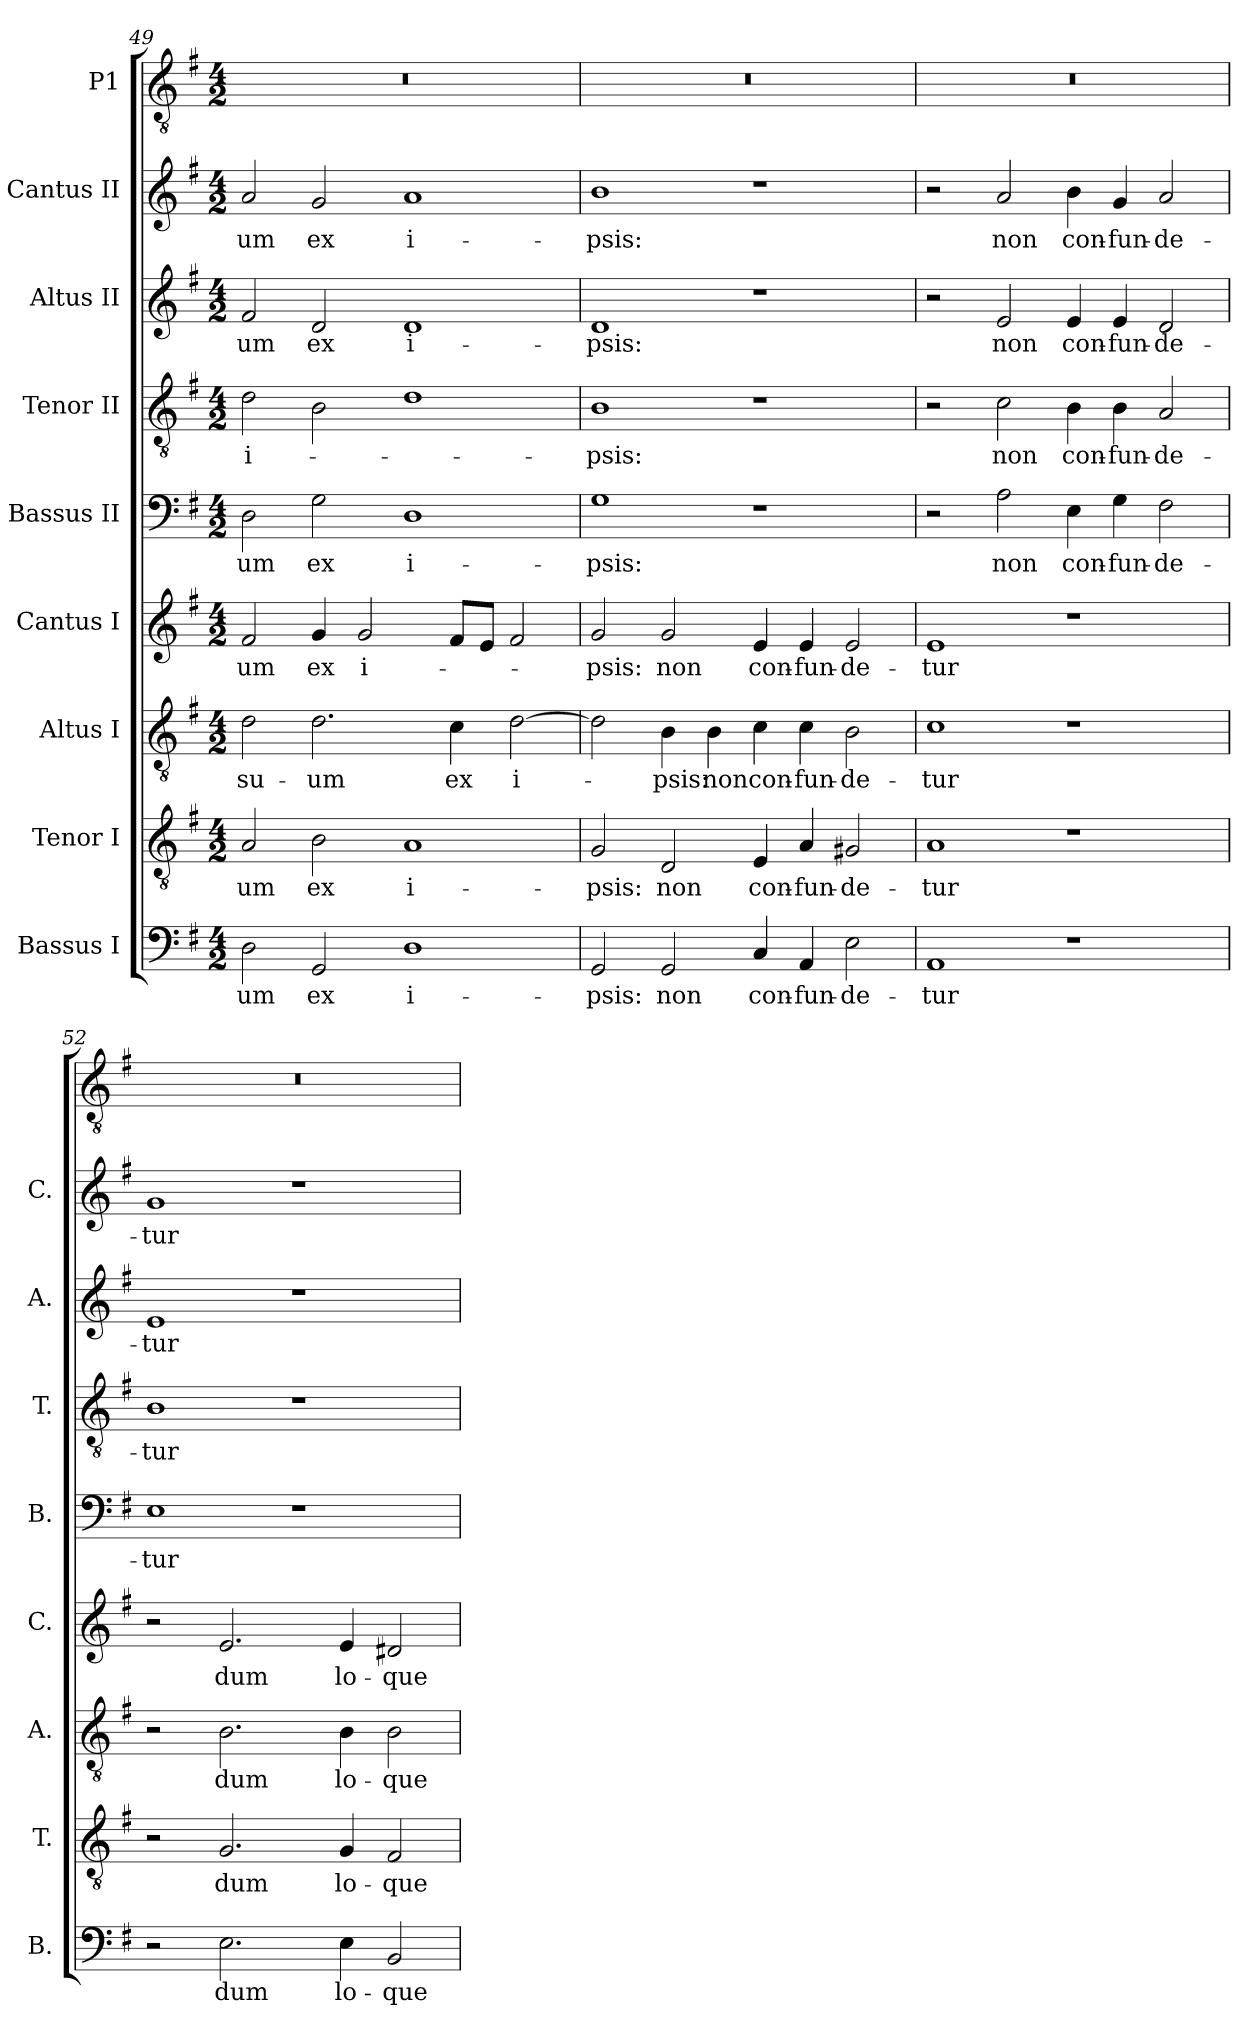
**kern	**text	**kern	**text	**kern	**text	**kern	**text	**kern	**text	**kern	**text	**kern	**text	**kern	**text	**kern
*part9	*part9	*part8	*part8	*part7	*part7	*part6	*part6	*part5	*part5	*part4	*part4	*part3	*part3	*part2	*part2	*part1
*staff9	*staff9	*staff8	*staff8	*staff7	*staff7	*staff6	*staff6	*staff5	*staff5	*staff4	*staff4	*staff3	*staff3	*staff2	*staff2	*staff1
*I"Bassus I	*	*I"Tenor I	*	*I"Altus I	*	*I"Cantus I	*	*I"Bassus II	*	*I"Tenor II	*	*I"Altus II	*	*I"Cantus II	*	*I"P1
*I'B.	*	*I'T.	*	*I'A.	*	*I'C.	*	*I'B.	*	*I'T.	*	*I'A.	*	*I'C.	*	*
*clefF4	*	*clefGv2	*	*clefGv2	*	*clefG2	*	*clefF4	*	*clefGv2	*	*clefG2	*	*clefG2	*	*clefGv2
*	*	*ITrd7c12	*	*ITrd7c12	*	*	*	*	*	*ITrd7c12	*	*	*	*	*	*ITrd7c12
*k[f#]	*	*k[f#]	*	*k[f#]	*	*k[f#]	*	*k[f#]	*	*k[f#]	*	*k[f#]	*	*k[f#]	*	*k[f#]
*G:	*	*G:	*	*G:	*	*G:	*	*G:	*	*G:	*	*G:	*	*G:	*	*G:
*M4/2	*	*M4/2	*	*M4/2	*	*M4/2	*	*M4/2	*	*M4/2	*	*M4/2	*	*M4/2	*	*M4/2
=49	=49	=49	=49	=49	=49	=49	=49	=49	=49	=49	=49	=49	=49	=49	=49	=49
!	!LO:LY:b	!	!LO:LY:b	!	!LO:LY:b	!	!LO:LY:b	!	!LO:LY:b	!	!LO:LY:b	!	!LO:LY:b	!	!LO:LY:b	!LO:N:vis=1
2D\	-um	2AA/	-um	2D\	su-	2f#/	-um	2D\	-um	2D\	i-	2f#/	-um	2a/	-um	0r
!	!LO:LY:b	!	!LO:LY:b	!	!LO:LY:b	!	!LO:LY:b	!	!LO:LY:b	!	!	!	!LO:LY:b	!	!LO:LY:b	!
2GG/	ex	2BB\	ex	2.D\	-um	4g/	ex	2G\	ex	2BB\	.	2d/	ex	2g/	ex	.
!	!	!	!	!	!	!	!LO:LY:b	!	!	!	!	!	!	!	!	!
.	.	.	.	.	.	2g/	i-	.	.	.	.	.	.	.	.	.
!	!LO:LY:b	!	!LO:LY:b	!	!	!	!	!	!LO:LY:b	!	!	!	!LO:LY:b	!	!LO:LY:b	!
1D	i-	1AA	i-	.	.	.	.	1D	i-	1D	.	1d	i-	1a	i-	.
!	!	!	!	!	!LO:LY:b	!	!	!	!	!	!	!	!	!	!	!
.	.	.	.	4C\	ex	8f#/L	.	.	.	.	.	.	.	.	.	.
.	.	.	.	.	.	8e/J	.	.	.	.	.	.	.	.	.	.
!	!	!	!	!	!LO:LY:b	!	!	!	!	!	!	!	!	!	!	!
.	.	.	.	[>2D\	i-	2f#/	.	.	.	.	.	.	.	.	.	.
=50	=50	=50	=50	=50	=50	=50	=50	=50	=50	=50	=50	=50	=50	=50	=50	=50
!	!LO:LY:b	!	!LO:LY:b	!	!	!	!LO:LY:b	!	!LO:LY:b	!	!LO:LY:b	!	!LO:LY:b	!	!LO:LY:b	!LO:N:vis=1
2GG/	-psis:	2GG/	-psis:	2D\]	.	2g/	-psis:	1G	-psis:	1BB	-psis:	1d	-psis:	1b	-psis:	0r
!	!LO:LY:b	!	!LO:LY:b	!	!LO:LY:b	!	!LO:LY:b	!	!	!	!	!	!	!	!	!
2GG/	non	2DD/	non	4BB\	-psis:	2g/	non	.	.	.	.	.	.	.	.	.
!	!	!	!	!	!LO:LY:b	!	!	!	!	!	!	!	!	!	!	!
.	.	.	.	4BB\	non	.	.	.	.	.	.	.	.	.	.	.
!	!LO:LY:b	!	!LO:LY:b	!	!LO:LY:b	!	!LO:LY:b	!	!	!	!	!	!	!	!	!
4C/	con-	4EE/	con-	4C\	con-	4e/	con-	1r	.	1r	.	1r	.	1r	.	.
!	!LO:LY:b	!	!LO:LY:b	!	!LO:LY:b	!	!LO:LY:b	!	!	!	!	!	!	!	!	!
4AA/	-fun-	4AA/	-fun-	4C\	-fun-	4e/	-fun-	.	.	.	.	.	.	.	.	.
!	!LO:LY:b	!	!LO:LY:b	!	!LO:LY:b	!	!LO:LY:b	!	!	!	!	!	!	!	!	!
2E\	-de-	2GG#X/	-de-	2BB\	-de-	2e/	-de-	.	.	.	.	.	.	.	.	.
=51	=51	=51	=51	=51	=51	=51	=51	=51	=51	=51	=51	=51	=51	=51	=51	=51
!	!LO:LY:b	!	!LO:LY:b	!	!LO:LY:b	!	!LO:LY:b	!	!	!	!	!	!	!	!	!LO:N:vis=1
1AA	-tur	1AA	-tur	1C	-tur	1e	-tur	2r	.	2r	.	2r	.	2r	.	0r
!	!	!	!	!	!	!	!	!	!LO:LY:b	!	!LO:LY:b	!	!LO:LY:b	!	!LO:LY:b	!
.	.	.	.	.	.	.	.	2A\	non	2C\	non	2e/	non	2a/	non	.
!	!	!	!	!	!	!	!	!	!LO:LY:b	!	!LO:LY:b	!	!LO:LY:b	!	!LO:LY:b	!
1r	.	1r	.	1r	.	1r	.	4E\	con-	4BB\	con-	4e/	con-	4b\	con-	.
!	!	!	!	!	!	!	!	!	!LO:LY:b	!	!LO:LY:b	!	!LO:LY:b	!	!LO:LY:b	!
.	.	.	.	.	.	.	.	4G\	-fun-	4BB\	-fun-	4e/	-fun-	4g/	-fun-	.
!	!	!	!	!	!	!	!	!	!LO:LY:b	!	!LO:LY:b	!	!LO:LY:b	!	!LO:LY:b	!
.	.	.	.	.	.	.	.	2F#\	-de-	2AA/	-de-	2d/	-de-	2a/	-de-	.
=52	=52	=52	=52	=52	=52	=52	=52	=52	=52	=52	=52	=52	=52	=52	=52	=52
!	!	!	!	!	!	!	!	!	!LO:LY:b	!	!LO:LY:b	!	!LO:LY:b	!	!LO:LY:b	!LO:N:vis=1
2r	.	2r	.	2r	.	2r	.	1E	-tur	1BB	-tur	1e	-tur	1g	-tur	0r
!	!LO:LY:b	!	!LO:LY:b	!	!LO:LY:b	!	!LO:LY:b	!	!	!	!	!	!	!	!	!
2.E\	dum	2.GG/	dum	2.BB\	dum	2.e/	dum	.	.	.	.	.	.	.	.	.
.	.	.	.	.	.	.	.	1r	.	1r	.	1r	.	1r	.	.
!	!LO:LY:b	!	!LO:LY:b	!	!LO:LY:b	!	!LO:LY:b	!	!	!	!	!	!	!	!	!
4E\	lo-	4GG/	lo-	4BB\	lo-	4e/	lo-	.	.	.	.	.	.	.	.	.
!	!LO:LY:b	!	!LO:LY:b	!	!LO:LY:b	!	!LO:LY:b	!	!	!	!	!	!	!	!	!
2BB/	-que-	2FF#/	-que-	2BB\	-que-	2d#X/	-que-	.	.	.	.	.	.	.	.	.
=	=	=	=	=	=	=	=	=	=	=	=	=	=	=	=	=
*-	*-	*-	*-	*-	*-	*-	*-	*-	*-	*-	*-	*-	*-	*-	*-	*-
